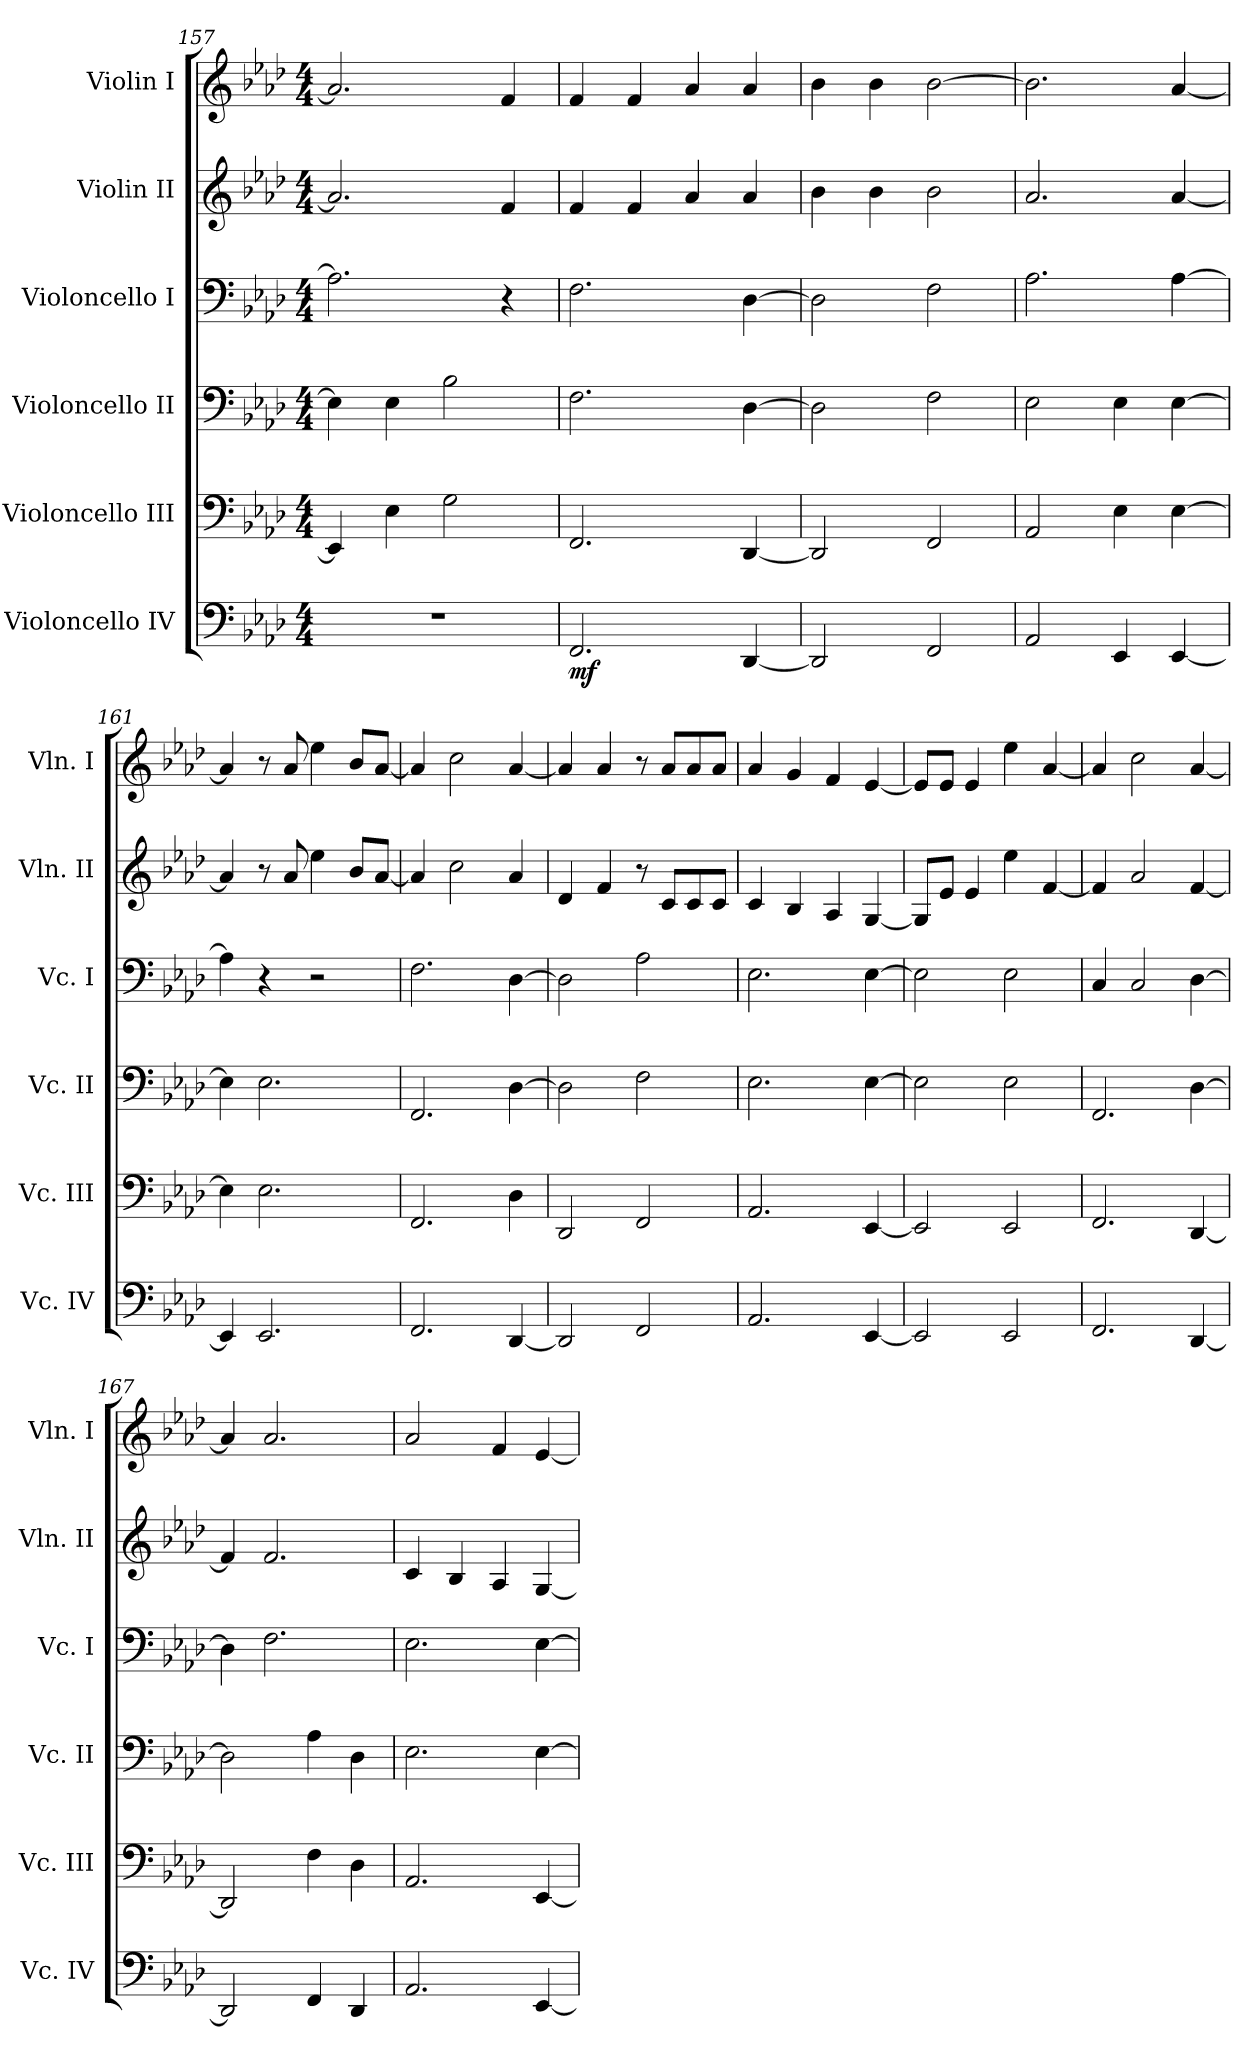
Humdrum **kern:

**kern	**dynam	**kern	**kern	**kern	**kern	**kern
*part6	*part6	*part5	*part4	*part3	*part2	*part1
*staff6	*staff6	*staff5	*staff4	*staff3	*staff2	*staff1
*I"Violoncello IV	*	*I"Violoncello III	*I"Violoncello II	*I"Violoncello I	*I"Violin II	*I"Violin I
*I'Vc. IV	*	*I'Vc. III	*I'Vc. II	*I'Vc. I	*I'Vln. II	*I'Vln. I
*clefF4	*	*clefF4	*clefF4	*clefF4	*clefG2	*clefG2
*k[b-e-a-d-]	*	*k[b-e-a-d-]	*k[b-e-a-d-]	*k[b-e-a-d-]	*k[b-e-a-d-]	*k[b-e-a-d-]
*A-:	*	*A-:	*A-:	*	*A-:	*A-:
*M4/4	*	*M4/4	*M4/4	*M4/4	*M4/4	*M4/4
=157	=157	=157	=157	=157	=157	=157
1r	.	4EE-/]	4E-\]	2.A-\]	2.a-/]	2.a-/]
.	.	4E-\	4E-\	.	.	.
.	.	2G\	2B-\	.	.	.
.	.	.	.	4r	4f/	4f/
!!LO:LB:g=z
=158	=158	=158	=158	=158	=158	=158
!	!LO:DY:b	!	!	!	!	!
2.FF/	mf	2.FF/	2.F\	2.F\	4f/	4f/
.	.	.	.	.	4f/	4f/
.	.	.	.	.	4a-/	4a-/
[4DD-/	.	[4DD-/	[4D-\	[4D-\	4a-/	4a-/
=159	=159	=159	=159	=159	=159	=159
2DD-/]	.	2DD-/]	2D-\]	2D-\]	4b-\	4b-\
.	.	.	.	.	4b-\	4b-\
2FF/	.	2FF/	2F\	2F\	2b-\	[2b-\
=160	=160	=160	=160	=160	=160	=160
2AA-/	.	2AA-/	2E-\	2.A-\	2.a-/	2.b-\]
4EE-/	.	4E-\	4E-\	.	.	.
[4EE-/	.	[4E-\	[4E-\	[4A-\	[4a-/	[4a-/
=161	=161	=161	=161	=161	=161	=161
4EE-/]	.	4E-\]	4E-\]	4A-\]	4a-/]	4a-/]
2.EE-/	.	2.E-\	2.E-\	4r	8r	8r
.	.	.	.	.	8a-/	8a-/
.	.	.	.	2r	4ee-\	4ee-\
.	.	.	.	.	8b-/L	8b-/L
.	.	.	.	.	[8a-/J	[8a-/J
=162	=162	=162	=162	=162	=162	=162
2.FF/	.	2.FF/	2.FF/	2.F\	4a-/]	4a-/]
.	.	.	.	.	2cc\	2cc\
[4DD-/	.	4D-\	[4D-\	[4D-\	4a-/	[4a-/
!!LO:PB:g=z
=163	=163	=163	=163	=163	=163	=163
2DD-/]	.	2DD-/	2D-\]	2D-\]	4d-/	4a-/]
.	.	.	.	.	4f/	4a-/
2FF/	.	2FF/	2F\	2A-\	8r	8r
.	.	.	.	.	8c/L	8a-/L
.	.	.	.	.	8c/	8a-/
.	.	.	.	.	8c/J	8a-/J
=164	=164	=164	=164	=164	=164	=164
2.AA-/	.	2.AA-/	2.E-\	2.E-\	4c/	4a-/
.	.	.	.	.	4B-/	4g/
.	.	.	.	.	4A-/	4f/
[4EE-/	.	[4EE-/	[4E-\	[4E-\	[4G/	[4e-/
=165	=165	=165	=165	=165	=165	=165
2EE-/]	.	2EE-/]	2E-\]	2E-\]	8G/L]	8e-/L]
.	.	.	.	.	8e-/J	8e-/J
.	.	.	.	.	4e-/	4e-/
2EE-/	.	2EE-/	2E-\	2E-\	4ee-\	4ee-\
.	.	.	.	.	[4f/	[4a-/
=166	=166	=166	=166	=166	=166	=166
2.FF/	.	2.FF/	2.FF/	4C/	4f/]	4a-/]
.	.	.	.	2C/	2a-/	2cc\
[4DD-/	.	[4DD-/	[4D-\	[4D-\	[4f/	[4a-/
=167	=167	=167	=167	=167	=167	=167
2DD-/]	.	2DD-/]	2D-\]	4D-\]	4f/]	4a-/]
.	.	.	.	2.F\	2.f/	2.a-/
4FF/	.	4F\	4A-\	.	.	.
4DD-/	.	4D-\	4D-\	.	.	.
!!LO:LB:g=z
=168	=168	=168	=168	=168	=168	=168
2.AA-/	.	2.AA-/	2.E-\	2.E-\	4c/	2a-/
.	.	.	.	.	4B-/	.
.	.	.	.	.	4A-/	4f/
[4EE-/	.	[4EE-/	[4E-\	[4E-\	[4G/	[4e-/
=	=	=	=	=	=	=
*-	*-	*-	*-	*-	*-	*-
